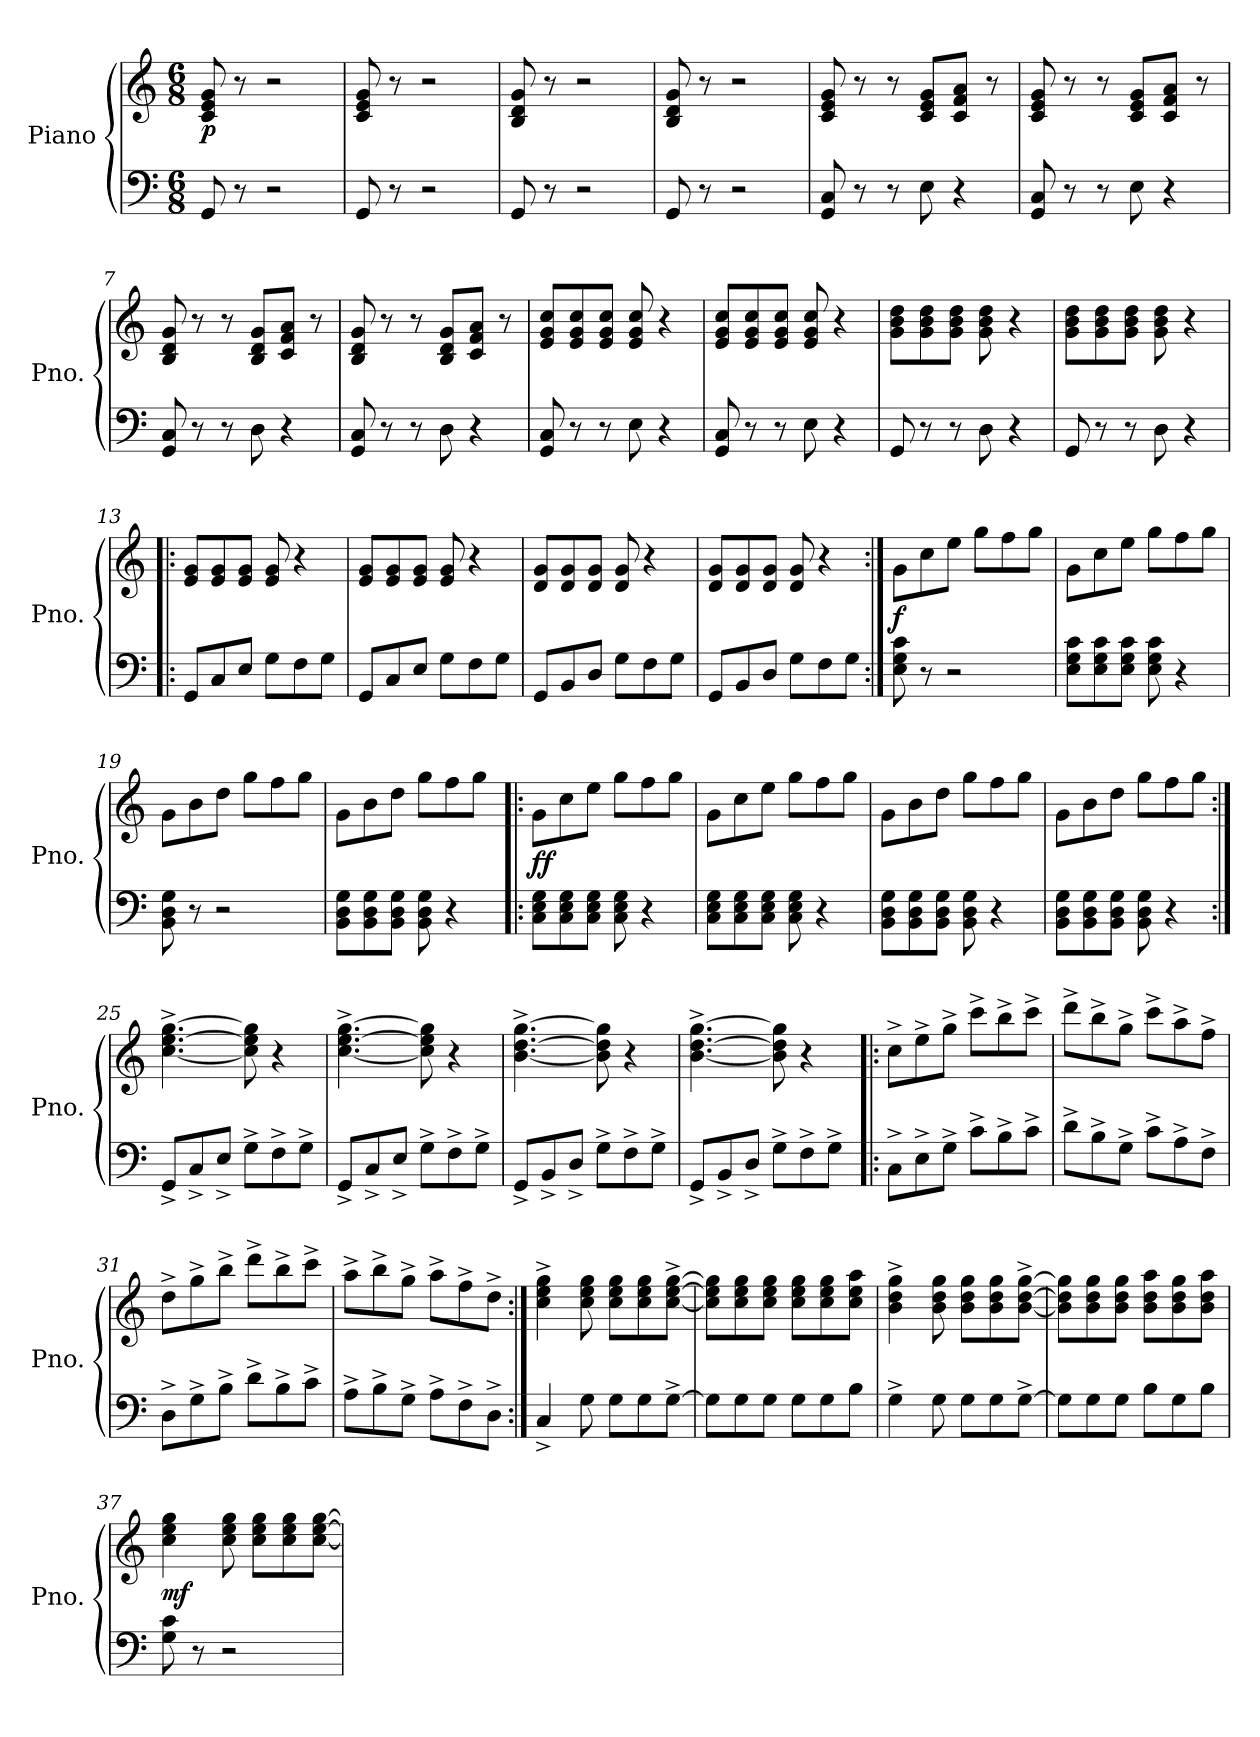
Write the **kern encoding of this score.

**kern	**kern	**dynam
*part1	*part1	*part1
*staff2	*staff1	*staff1/2
*I"Piano	*	*
*I'Pno.	*	*
*clefF4	*clefG2	*
*k[]	*k[]	*
*M6/8	*M6/8	*
*MM189	*MM189	*
=1	=1	=1
!	!	!LO:DY:b
8GG/	8c/ 8e/ 8g/	p
8r	8r	.
2r	2r	.
=2	=2	=2
8GG/	8c/ 8e/ 8g/	.
8r	8r	.
2r	2r	.
=3	=3	=3
8GG/	8B/ 8d/ 8g/	.
8r	8r	.
2r	2r	.
=4	=4	=4
8GG/	8B/ 8d/ 8g/	.
8r	8r	.
2r	2r	.
=5	=5	=5
8GG/ 8C/	8c/ 8e/ 8g/	.
8r	8r	.
8r	8r	.
8E\	8c/ 8e/ 8g/L	.
4r	8c/ 8f/ 8a/J	.
.	8r	.
=6	=6	=6
8GG/ 8C/	8c/ 8e/ 8g/	.
8r	8r	.
8r	8r	.
8E\	8c/ 8e/ 8g/L	.
4r	8c/ 8f/ 8a/J	.
.	8r	.
=7	=7	=7
8GG/ 8C/	8B/ 8d/ 8g/	.
8r	8r	.
8r	8r	.
8D\	8B/ 8d/ 8g/L	.
4r	8c/ 8f/ 8a/J	.
.	8r	.
!!LO:LB:g=z
=8	=8	=8
8GG/ 8C/	8B/ 8d/ 8g/	.
8r	8r	.
8r	8r	.
8D\	8B/ 8d/ 8g/L	.
4r	8c/ 8f/ 8a/J	.
.	8r	.
=9	=9	=9
8GG/ 8C/	8e/ 8g/ 8cc/L	.
8r	8e/ 8g/ 8cc/	.
8r	8e/ 8g/ 8cc/J	.
8E\	8e/ 8g/ 8cc/	.
4r	4r	.
=10	=10	=10
8GG/ 8C/	8e/ 8g/ 8cc/L	.
8r	8e/ 8g/ 8cc/	.
8r	8e/ 8g/ 8cc/J	.
8E\	8e/ 8g/ 8cc/	.
4r	4r	.
=11	=11	=11
8GG/	8g\ 8b\ 8dd\L	.
8r	8g\ 8b\ 8dd\	.
8r	8g\ 8b\ 8dd\J	.
8D\	8g\ 8b\ 8dd\	.
4r	4r	.
=12	=12	=12
8GG/	8g\ 8b\ 8dd\L	.
8r	8g\ 8b\ 8dd\	.
8r	8g\ 8b\ 8dd\J	.
8D\	8g\ 8b\ 8dd\	.
4r	4r	.
=13!|:	=13!|:	=13!|:
8GG/L	8e/ 8g/L	.
8C/	8e/ 8g/	.
8E/J	8e/ 8g/J	.
8G\L	8e/ 8g/	.
8F\	4r	.
8G\J	.	.
!!LO:LB:g=z
=14	=14	=14
8GG/L	8e/ 8g/L	.
8C/	8e/ 8g/	.
8E/J	8e/ 8g/J	.
8G\L	8e/ 8g/	.
8F\	4r	.
8G\J	.	.
=15	=15	=15
8GG/L	8d/ 8g/L	.
8BB/	8d/ 8g/	.
8D/J	8d/ 8g/J	.
8G\L	8d/ 8g/	.
8F\	4r	.
8G\J	.	.
=16	=16	=16
8GG/L	8d/ 8g/L	.
8BB/	8d/ 8g/	.
8D/J	8d/ 8g/J	.
8G\L	8d/ 8g/	.
8F\	4r	.
8G\J	.	.
=17:|!	=17:|!	=17:|!
!	!	!LO:DY:b
8E\ 8G\ 8c\	8g\L	f
8r	8cc\	.
2r	8ee\J	.
.	8gg\L	.
.	8ff\	.
.	8gg\J	.
=18	=18	=18
8E\ 8G\ 8c\L	8g\L	.
8E\ 8G\ 8c\	8cc\	.
8E\ 8G\ 8c\J	8ee\J	.
8E\ 8G\ 8c\	8gg\L	.
4r	8ff\	.
.	8gg\J	.
=19	=19	=19
8BB\ 8D\ 8G\	8g\L	.
8r	8b\	.
2r	8dd\J	.
.	8gg\L	.
.	8ff\	.
.	8gg\J	.
!!LO:LB:g=z
=20	=20	=20
8BB\ 8D\ 8G\L	8g\L	.
8BB\ 8D\ 8G\	8b\	.
8BB\ 8D\ 8G\J	8dd\J	.
8BB\ 8D\ 8G\	8gg\L	.
4r	8ff\	.
.	8gg\J	.
=21!|:	=21!|:	=21!|:
!	!	!LO:DY:b
8C\ 8E\ 8G\L	8g\L	ff
8C\ 8E\ 8G\	8cc\	.
8C\ 8E\ 8G\J	8ee\J	.
8C\ 8E\ 8G\	8gg\L	.
4r	8ff\	.
.	8gg\J	.
=22	=22	=22
8C\ 8E\ 8G\L	8g\L	.
8C\ 8E\ 8G\	8cc\	.
8C\ 8E\ 8G\J	8ee\J	.
8C\ 8E\ 8G\	8gg\L	.
4r	8ff\	.
.	8gg\J	.
=23	=23	=23
8BB\ 8D\ 8G\L	8g\L	.
8BB\ 8D\ 8G\	8b\	.
8BB\ 8D\ 8G\J	8dd\J	.
8BB\ 8D\ 8G\	8gg\L	.
4r	8ff\	.
.	8gg\J	.
=24	=24	=24
8BB\ 8D\ 8G\L	8g\L	.
8BB\ 8D\ 8G\	8b\	.
8BB\ 8D\ 8G\J	8dd\J	.
8BB\ 8D\ 8G\	8gg\L	.
4r	8ff\	.
.	8gg\J	.
=25:|!	=25:|!	=25:|!
8GG^/L	[4.cc\^ [4.ee\^ [4.gg\^	.
8C^/	.	.
8E^/J	.	.
8G^\L	8cc\] 8ee\] 8gg\]	.
8F^\	4r	.
8G^\J	.	.
!!LO:LB:g=z
=26	=26	=26
8GG^/L	[4.cc\^ [4.ee\^ [4.gg\^	.
8C^/	.	.
8E^/J	.	.
8G^\L	8cc\] 8ee\] 8gg\]	.
8F^\	4r	.
8G^\J	.	.
=27	=27	=27
8GG^/L	[4.b\^ [4.dd\^ [4.gg\^	.
8BB^/	.	.
8D^/J	.	.
8G^\L	8b\] 8dd\] 8gg\]	.
8F^\	4r	.
8G^\J	.	.
=28	=28	=28
8GG^/L	[4.b\^ [4.dd\^ [4.gg\^	.
8BB^/	.	.
8D^/J	.	.
8G^\L	8b\] 8dd\] 8gg\]	.
8F^\	4r	.
8G^\J	.	.
=29!|:	=29!|:	=29!|:
8C^\L	8cc^\L	.
8E^\	8ee^\	.
8G^\J	8gg^\J	.
8c^\L	8ccc^\L	.
8B^\	8bb^\	.
8c^\J	8ccc^\J	.
=30	=30	=30
8d^\L	8ddd^\L	.
8B^\	8bb^\	.
8G^\J	8gg^\J	.
8c^\L	8ccc^\L	.
8A^\	8aa^\	.
8F^\J	8ff^\J	.
=31	=31	=31
8D^\L	8dd^\L	.
8G^\	8gg^\	.
8B^\J	8bb^\J	.
8d^\L	8ddd^\L	.
8B^\	8bb^\	.
8c^\J	8ccc^\J	.
!!LO:PB:g=z
=32	=32	=32
8A^\L	8aa^\L	.
8B^\	8bb^\	.
8G^\J	8gg^\J	.
8A^\L	8aa^\L	.
8F^\	8ff^\	.
8D^\J	8dd^\J	.
=33:|!	=33:|!	=33:|!
4C^/	4cc\^ 4ee\^ 4gg\^	.
8G\	8cc\ 8ee\ 8gg\	.
8G\L	8cc\ 8ee\ 8gg\L	.
8G\	8cc\ 8ee\ 8gg\	.
[8G^\J	[8cc\^ [8ee\^ [8gg\^J	.
=34	=34	=34
8G\L]	8cc\] 8ee\] 8gg\]L	.
8G\	8cc\ 8ee\ 8gg\	.
8G\J	8cc\ 8ee\ 8gg\J	.
8G\L	8cc\ 8ee\ 8gg\L	.
8G\	8cc\ 8ee\ 8gg\	.
8B\J	8cc\ 8ee\ 8aa\J	.
=35	=35	=35
4G^\	4b\^ 4dd\^ 4gg\^	.
8G\	8b\ 8dd\ 8gg\	.
8G\L	8b\ 8dd\ 8gg\L	.
8G\	8b\ 8dd\ 8gg\	.
[8G^\J	[8b\^ [8dd\^ [8gg\^J	.
=36	=36	=36
8G\L]	8b\] 8dd\] 8gg\]L	.
8G\	8b\ 8dd\ 8gg\	.
8G\J	8b\ 8dd\ 8gg\J	.
8B\L	8b\ 8dd\ 8aa\L	.
8G\	8b\ 8dd\ 8gg\	.
8B\J	8b\ 8dd\ 8aa\J	.
=37	=37	=37
!	!	!LO:DY:b
8G\ 8c\	4cc\ 4ee\ 4gg\	mf
8r	.	.
2r	8cc\ 8ee\ 8gg\	.
.	8cc\ 8ee\ 8gg\L	.
.	8cc\ 8ee\ 8gg\	.
.	[8cc\ [8ee\ [8gg\J	.
=	=	=
*-	*-	*-
